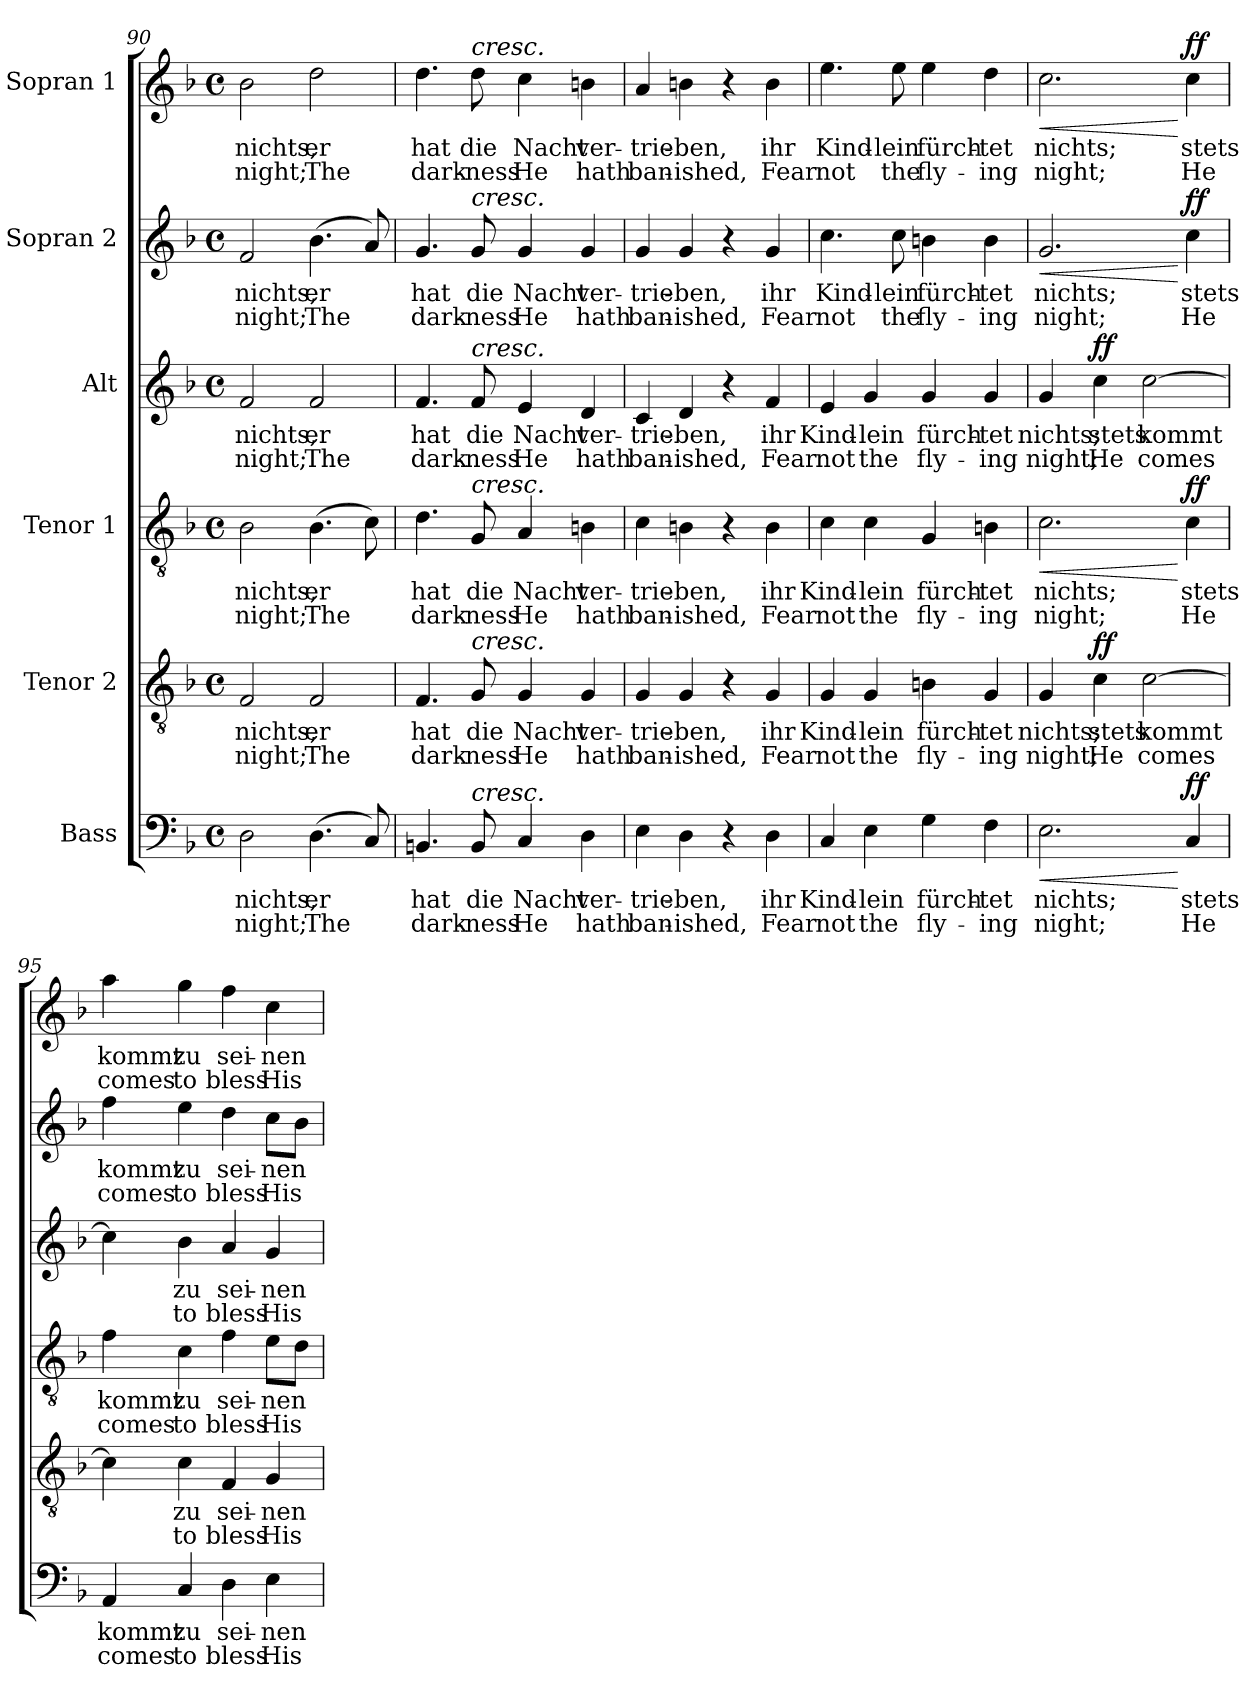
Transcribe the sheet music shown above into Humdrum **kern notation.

**kern	**text	**text	**dynam	**kern	**text	**text	**dynam	**kern	**text	**text	**dynam	**kern	**text	**text	**dynam	**kern	**text	**text	**dynam	**kern	**text	**text	**dynam
*part6	*part6	*part6	*part6	*part5	*part5	*part5	*part5	*part4	*part4	*part4	*part4	*part3	*part3	*part3	*part3	*part2	*part2	*part2	*part2	*part1	*part1	*part1	*part1
*staff6	*staff6	*staff6	*staff6	*staff5	*staff5	*staff5	*staff5	*staff4	*staff4	*staff4	*staff4	*staff3	*staff3	*staff3	*staff3	*staff2	*staff2	*staff2	*staff2	*staff1	*staff1	*staff1	*staff1
*I"Bass	*	*	*	*I"Tenor 2	*	*	*	*I"Tenor 1	*	*	*	*I"Alt	*	*	*	*I"Sopran 2	*	*	*	*I"Sopran 1	*	*	*
*clefF4	*	*	*	*clefGv2	*	*	*	*clefGv2	*	*	*	*clefG2	*	*	*	*clefG2	*	*	*	*clefG2	*	*	*
*k[b-]	*	*	*	*k[b-]	*	*	*	*k[b-]	*	*	*	*k[b-]	*	*	*	*k[b-]	*	*	*	*k[b-]	*	*	*
*M4/4	*	*	*	*M4/4	*	*	*	*M4/4	*	*	*	*M4/4	*	*	*	*M4/4	*	*	*	*M4/4	*	*	*
*met(c)	*	*	*	*met(c)	*	*	*	*met(c)	*	*	*	*met(c)	*	*	*	*met(c)	*	*	*	*met(c)	*	*	*
=90	=90	=90	=90	=90	=90	=90	=90	=90	=90	=90	=90	=90	=90	=90	=90	=90	=90	=90	=90	=90	=90	=90	=90
!	!LO:LY:b	!LO:LY:b	!	!	!LO:LY:b	!LO:LY:b	!	!	!LO:LY:b	!LO:LY:b	!	!	!LO:LY:b	!LO:LY:b	!	!	!LO:LY:b	!LO:LY:b	!	!	!LO:LY:b	!LO:LY:b	!
2D\	nichts,	night;	.	2F/	nichts,	night;	.	2B-\	nichts,	night;	.	2f/	nichts,	night;	.	2f/	nichts,	night;	.	2b-\	nichts,	night;	.
!	!LO:LY:b	!LO:LY:b	!	!	!LO:LY:b	!LO:LY:b	!	!	!LO:LY:b	!LO:LY:b	!	!	!LO:LY:b	!LO:LY:b	!	!	!LO:LY:b	!LO:LY:b	!	!	!LO:LY:b	!LO:LY:b	!
(4.D\	er	The	.	2F/	er	The	.	(4.B-\	er	The	.	2f/	er	The	.	(4.b-\	er	The	.	2dd\	er	The	.
8C/)	.	.	.	.	.	.	.	8c\)	.	.	.	.	.	.	.	8a/)	.	.	.	.	.	.	.
=91	=91	=91	=91	=91	=91	=91	=91	=91	=91	=91	=91	=91	=91	=91	=91	=91	=91	=91	=91	=91	=91	=91	=91
!	!LO:LY:b	!LO:LY:b	!	!	!LO:LY:b	!LO:LY:b	!	!	!LO:LY:b	!LO:LY:b	!	!	!LO:LY:b	!LO:LY:b	!	!	!LO:LY:b	!LO:LY:b	!	!	!LO:LY:b	!LO:LY:b	!
4.BBn/	hat	dark-	.	4.F/	hat	dark-	.	4.d\	hat	dark-	.	4.f/	hat	dark-	.	4.g/	hat	dark-	.	4.dd\	hat	dark-	.
!	!	!	!	!	!	!	!	!	!	!	!	!	!	!	!	!	!	!	!	!LO:TX:a:i:t=cresc.	!	!	!
!	!	!	!	!	!	!	!	!	!	!	!	!	!	!	!	!LO:TX:a:i:t=cresc.	!	!	!	!	!	!	!
!	!	!	!	!	!	!	!	!	!	!	!	!LO:TX:a:i:t=cresc.	!	!	!	!	!	!	!	!	!	!	!
!	!	!	!	!	!	!	!	!LO:TX:a:i:t=cresc.	!	!	!	!	!	!	!	!	!	!	!	!	!	!	!
!	!	!	!	!LO:TX:a:i:t=cresc.	!	!	!	!	!	!	!	!	!	!	!	!	!	!	!	!	!	!	!
!LO:TX:a:i:t=cresc.	!	!	!	!	!	!	!	!	!	!	!	!	!	!	!	!	!	!	!	!	!	!	!
!	!LO:LY:b	!LO:LY:b	!	!	!LO:LY:b	!LO:LY:b	!	!	!LO:LY:b	!LO:LY:b	!	!	!LO:LY:b	!LO:LY:b	!	!	!LO:LY:b	!LO:LY:b	!	!	!LO:LY:b	!LO:LY:b	!
8BB/	die	-ness	.	8G/	die	-ness	.	8G/	die	-ness	.	8f/	die	-ness	.	8g/	die	-ness	.	8dd\	die	-ness	.
!	!LO:LY:b	!LO:LY:b	!	!	!LO:LY:b	!LO:LY:b	!	!	!LO:LY:b	!LO:LY:b	!	!	!LO:LY:b	!LO:LY:b	!	!	!LO:LY:b	!LO:LY:b	!	!	!LO:LY:b	!LO:LY:b	!
4C/	Nacht	He	.	4G/	Nacht	He	.	4A/	Nacht	He	.	4e/	Nacht	He	.	4g/	Nacht	He	.	4cc\	Nacht	He	.
!	!LO:LY:b	!LO:LY:b	!	!	!LO:LY:b	!LO:LY:b	!	!	!LO:LY:b	!LO:LY:b	!	!	!LO:LY:b	!LO:LY:b	!	!	!LO:LY:b	!LO:LY:b	!	!	!LO:LY:b	!LO:LY:b	!
4D\	ver-	hath	.	4G/	ver-	hath	.	4Bn\	ver-	hath	.	4d/	ver-	hath	.	4g/	ver-	hath	.	4bn\	ver-	hath	.
=92	=92	=92	=92	=92	=92	=92	=92	=92	=92	=92	=92	=92	=92	=92	=92	=92	=92	=92	=92	=92	=92	=92	=92
!	!LO:LY:b	!LO:LY:b	!	!	!LO:LY:b	!LO:LY:b	!	!	!LO:LY:b	!LO:LY:b	!	!	!LO:LY:b	!LO:LY:b	!	!	!LO:LY:b	!LO:LY:b	!	!	!LO:LY:b	!LO:LY:b	!
4E\	-trie-	ban-	.	4G/	-trie-	ban-	.	4c\	-trie-	ban-	.	4c/	-trie-	ban-	.	4g/	-trie-	ban-	.	4a/	-trie-	ban-	.
!	!LO:LY:b	!LO:LY:b	!	!	!LO:LY:b	!LO:LY:b	!	!	!LO:LY:b	!LO:LY:b	!	!	!LO:LY:b	!LO:LY:b	!	!	!LO:LY:b	!LO:LY:b	!	!	!LO:LY:b	!LO:LY:b	!
4D\	-ben,	-ished,	.	4G/	-ben,	-ished,	.	4Bn\	-ben,	-ished,	.	4d/	-ben,	-ished,	.	4g/	-ben,	-ished,	.	4bn\	-ben,	-ished,	.
4r	.	.	.	4r	.	.	.	4r	.	.	.	4r	.	.	.	4r	.	.	.	4r	.	.	.
!	!LO:LY:b	!LO:LY:b	!	!	!LO:LY:b	!LO:LY:b	!	!	!LO:LY:b	!LO:LY:b	!	!	!LO:LY:b	!LO:LY:b	!	!	!LO:LY:b	!LO:LY:b	!	!	!LO:LY:b	!LO:LY:b	!
4D\	ihr	Fear	.	4G/	ihr	Fear	.	4B\	ihr	Fear	.	4f/	ihr	Fear	.	4g/	ihr	Fear	.	4b\	ihr	Fear	.
!!LO:LB:g=z
=93	=93	=93	=93	=93	=93	=93	=93	=93	=93	=93	=93	=93	=93	=93	=93	=93	=93	=93	=93	=93	=93	=93	=93
!	!LO:LY:b	!LO:LY:b	!	!	!LO:LY:b	!LO:LY:b	!	!	!LO:LY:b	!LO:LY:b	!	!	!LO:LY:b	!LO:LY:b	!	!	!LO:LY:b	!LO:LY:b	!	!	!LO:LY:b	!LO:LY:b	!
4C/	Kind-	not	.	4G/	Kind-	not	.	4c\	Kind-	not	.	4e/	Kind-	not	.	4.cc\	Kind-	not	.	4.ee\	Kind-	not	.
!	!LO:LY:b	!LO:LY:b	!	!	!LO:LY:b	!LO:LY:b	!	!	!LO:LY:b	!LO:LY:b	!	!	!LO:LY:b	!LO:LY:b	!	!	!	!	!	!	!	!	!
4E\	-lein	the	.	4G/	-lein	the	.	4c\	-lein	the	.	4g/	-lein	the	.	.	.	.	.	.	.	.	.
!	!	!	!	!	!	!	!	!	!	!	!	!	!	!	!	!	!LO:LY:b	!LO:LY:b	!	!	!LO:LY:b	!LO:LY:b	!
.	.	.	.	.	.	.	.	.	.	.	.	.	.	.	.	8cc\	-lein	the	.	8ee\	-lein	the	.
!	!LO:LY:b	!LO:LY:b	!	!	!LO:LY:b	!LO:LY:b	!	!	!LO:LY:b	!LO:LY:b	!	!	!LO:LY:b	!LO:LY:b	!	!	!LO:LY:b	!LO:LY:b	!	!	!LO:LY:b	!LO:LY:b	!
4G\	fürch-	fly-	.	4Bn\	fürch-	fly-	.	4G/	fürch-	fly-	.	4g/	fürch-	fly-	.	4bn\	fürch-	fly-	.	4ee\	fürch-	fly-	.
!	!LO:LY:b	!LO:LY:b	!	!	!LO:LY:b	!LO:LY:b	!	!	!LO:LY:b	!LO:LY:b	!	!	!LO:LY:b	!LO:LY:b	!	!	!LO:LY:b	!LO:LY:b	!	!	!LO:LY:b	!LO:LY:b	!
4F\	-tet	-ing	.	4G/	-tet	-ing	.	4Bn\	-tet	-ing	.	4g/	-tet	-ing	.	4b\	-tet	-ing	.	4dd\	-tet	-ing	.
=94	=94	=94	=94	=94	=94	=94	=94	=94	=94	=94	=94	=94	=94	=94	=94	=94	=94	=94	=94	=94	=94	=94	=94
!	!LO:LY:b	!LO:LY:b	!LO:HP:b	!	!LO:LY:b	!LO:LY:b	!	!	!LO:LY:b	!LO:LY:b	!LO:HP:b	!	!LO:LY:b	!LO:LY:b	!	!	!LO:LY:b	!LO:LY:b	!LO:HP:b	!	!LO:LY:b	!LO:LY:b	!LO:HP:b
2.E\	nichts;	night;	<	4G/	nichts;	night;	.	2.c\	nichts;	night;	<	4g/	nichts;	night;	.	2.g/	nichts;	night;	<	2.cc\	nichts;	night;	<
!	!	!	!	!	!LO:LY:b	!LO:LY:b	!LO:DY:a	!	!	!	!	!	!LO:LY:b	!LO:LY:b	!LO:DY:a	!	!	!	!	!	!	!	!
.	.	.	.	4c\	stets	He	ff	.	.	.	.	4cc\	stets	He	ff	.	.	.	.	.	.	.	.
!	!	!	!	!	!LO:LY:b	!LO:LY:b	!	!	!	!	!	!	!LO:LY:b	!LO:LY:b	!	!	!	!	!	!	!	!	!
.	.	.	.	[2c\	kommt	comes	.	.	.	.	.	[2cc\	kommt	comes	.	.	.	.	.	.	.	.	.
!	!LO:LY:b	!LO:LY:b	!LO:DY:n=1:a	!	!	!	!	!	!LO:LY:b	!LO:LY:b	!LO:DY:n=1:a	!	!	!	!	!	!LO:LY:b	!LO:LY:b	!LO:DY:n=1:a	!	!LO:LY:b	!LO:LY:b	!LO:DY:n=1:a
4C/	stets	He	[ ff	.	.	.	.	4c\	stets	He	[ ff	.	.	.	.	4cc\	stets	He	[ ff	4cc\	stets	He	[ ff
=95	=95	=95	=95	=95	=95	=95	=95	=95	=95	=95	=95	=95	=95	=95	=95	=95	=95	=95	=95	=95	=95	=95	=95
!	!LO:LY:b	!LO:LY:b	!	!	!	!	!	!	!LO:LY:b	!LO:LY:b	!	!	!	!	!	!	!LO:LY:b	!LO:LY:b	!	!	!LO:LY:b	!LO:LY:b	!
4AA/	kommt	comes	.	4c\]	.	.	.	4f\	kommt	comes	.	4cc\]	.	.	.	4ff\	kommt	comes	.	4aa\	kommt	comes	.
!	!LO:LY:b	!LO:LY:b	!	!	!LO:LY:b	!LO:LY:b	!	!	!LO:LY:b	!LO:LY:b	!	!	!LO:LY:b	!LO:LY:b	!	!	!LO:LY:b	!LO:LY:b	!	!	!LO:LY:b	!LO:LY:b	!
4C/	zu	to	.	4c\	zu	to	.	4c\	zu	to	.	4b-\	zu	to	.	4ee\	zu	to	.	4gg\	zu	to	.
!	!LO:LY:b	!LO:LY:b	!	!	!LO:LY:b	!LO:LY:b	!	!	!LO:LY:b	!LO:LY:b	!	!	!LO:LY:b	!LO:LY:b	!	!	!LO:LY:b	!LO:LY:b	!	!	!LO:LY:b	!LO:LY:b	!
4D\	-sei-	bless	.	4F/	-sei-	bless	.	4f\	-sei-	bless	.	4a/	-sei-	bless	.	4dd\	-sei-	bless	.	4ff\	-sei-	bless	.
!	!LO:LY:b	!LO:LY:b	!	!	!LO:LY:b	!LO:LY:b	!	!	!LO:LY:b	!LO:LY:b	!	!	!LO:LY:b	!LO:LY:b	!	!	!LO:LY:b	!LO:LY:b	!	!	!LO:LY:b	!LO:LY:b	!
4E\	-nen	His	.	4G/	-nen	His	.	8e\L	-nen	His	.	4g/	-nen	His	.	8cc\L	-nen	His	.	4cc\	-nen	His	.
.	.	.	.	.	.	.	.	8d\J	.	.	.	.	.	.	.	8b-\J	.	.	.	.	.	.	.
=	=	=	=	=	=	=	=	=	=	=	=	=	=	=	=	=	=	=	=	=	=	=	=
*-	*-	*-	*-	*-	*-	*-	*-	*-	*-	*-	*-	*-	*-	*-	*-	*-	*-	*-	*-	*-	*-	*-	*-
